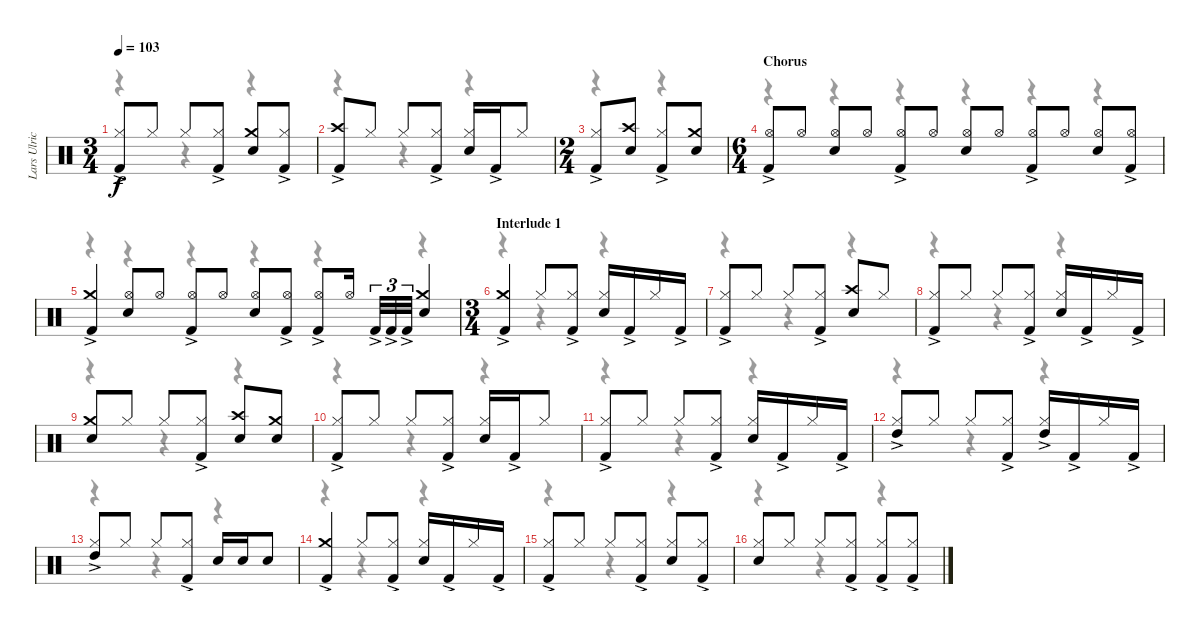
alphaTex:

\track ("Lars Ulrich (Drums)" "Lars Ulric") {instrument percussion}
\staff {score}
\articulation defaults
\voice
\ts (3 4)
\tempo 103
\clef neutral
\ks c
("Hi-Hat (closed)" "Kick (hit) 2"{ac}).8{dy f} "Hi-Hat (closed)".8 "Hi-Hat (closed)".8 ("Hi-Hat (closed)" "Kick (hit) 2"{ac}).8 ("Crash medium (hit)" "Snare (hit) 2").8 ("Hi-Hat (closed)" "Kick (hit) 2"{ac}).8 |
("Crash high (hit)" "Kick (hit) 2"{ac}).8 "Hi-Hat (closed)".8 "Hi-Hat (closed)".8 ("Hi-Hat (closed)" "Kick (hit) 2"{ac}).8 ("Hi-Hat (closed)" "Snare (hit) 2").16 "Kick (hit) 2"{ac}.16 "Hi-Hat (closed)".8 |
\ts (2 4)
("Hi-Hat (closed)" "Kick (hit) 2"{ac}).8 ("Crash high (hit)" "Snare (hit) 2").8 ("Hi-Hat (closed)" "Kick (hit) 2"{ac}).8 ("Crash medium (hit)" "Snare (hit) 2").8 |
\ts (6 4)
\section ("" "Chorus")
("Hi-Hat (open)" "Kick (hit) 2"{ac}).8 "Hi-Hat (open)".8 ("Hi-Hat (open)" "Snare (hit) 2").8 "Hi-Hat (open)".8 ("Hi-Hat (open)" "Kick (hit) 2"{ac}).8 "Hi-Hat (open)".8 ("Hi-Hat (open)" "Snare (hit) 2").8 "Hi-Hat (open)".8 ("Hi-Hat (open)" "Kick (hit) 2"{ac}).8 "Hi-Hat (open)".8 ("Hi-Hat (open)" "Snare (hit) 2").8 ("Hi-Hat (open)" "Kick (hit) 2"{ac}).8 |
("Crash medium (hit)" "Kick (hit) 2"{ac}).4 ("Hi-Hat (open)" "Snare (hit) 2").8 "Hi-Hat (open)".8 ("Hi-Hat (open)" "Kick (hit) 2"{ac}).8 "Hi-Hat (open)".8 ("Hi-Hat (open)" "Snare (hit) 2").8 ("Hi-Hat (open)" "Kick (hit) 2"{ac}).8 ("Hi-Hat (open)" "Kick (hit) 2"{ac}).8 "Hi-Hat (open)".16 "Kick (hit) 2"{ac}.32{tu (3 2)} "Kick (hit) 2"{ac}.32{tu (3 2)} "Kick (hit) 2"{ac}.32{tu (3 2)} ("Crash medium (hit)" "Snare (hit) 2").4 |
\ts (3 4)
\section ("" "Interlude 1")
("Crash medium (hit)" "Kick (hit) 2"{ac}).4 "Hi-Hat (closed)".8 ("Hi-Hat (closed)" "Kick (hit) 2"{ac}).8 ("Hi-Hat (closed)" "Snare (hit) 2").16 "Kick (hit) 2"{ac}.16 "Hi-Hat (closed)".16 "Kick (hit) 2"{ac}.16 |
("Hi-Hat (closed)" "Kick (hit) 2"{ac}).8 "Hi-Hat (closed)".8 "Hi-Hat (closed)".8 ("Hi-Hat (closed)" "Kick (hit) 2"{ac}).8 ("Crash high (hit)" "Snare (hit) 2").8 "Hi-Hat (closed)".8 |
("Hi-Hat (closed)" "Kick (hit) 2"{ac}).8 "Hi-Hat (closed)".8 "Hi-Hat (closed)".8 ("Hi-Hat (closed)" "Kick (hit) 2"{ac}).8 ("Hi-Hat (closed)" "Snare (hit) 2").16 "Kick (hit) 2"{ac}.16 "Hi-Hat (closed)".16 "Kick (hit) 2"{ac}.16 |
("Crash medium (hit)" "Snare (hit) 2").8 "Hi-Hat (closed)".8 "Hi-Hat (closed)".8 ("Hi-Hat (closed)" "Kick (hit) 2"{ac}).8 ("Crash high (hit)" "Snare (hit) 2").8 ("Crash medium (hit)" "Snare (hit) 2").8 |
("Hi-Hat (closed)" "Kick (hit) 2"{ac}).8 "Hi-Hat (closed)".8 "Hi-Hat (closed)".8 ("Hi-Hat (closed)" "Kick (hit) 2"{ac}).8 ("Hi-Hat (closed)" "Snare (hit) 2").16 "Kick (hit) 2"{ac}.16 "Hi-Hat (closed)".8 |
("Hi-Hat (closed)" "Kick (hit) 2"{ac}).8 "Hi-Hat (closed)".8 "Hi-Hat (closed)".8 ("Hi-Hat (closed)" "Kick (hit) 2"{ac}).8 ("Hi-Hat (closed)" "Snare (hit) 2").16 "Kick (hit) 2"{ac}.16 "Hi-Hat (closed)".16 "Kick (hit) 2"{ac}.16 |
("High Tom (hit)"{ac} "Hi-Hat (closed)").8 "Hi-Hat (closed)".8 "Hi-Hat (closed)".8 ("Hi-Hat (closed)" "Kick (hit) 2"{ac}).8 ("High Tom (hit)"{ac} "Hi-Hat (closed)").16 "Kick (hit) 2"{ac}.16 "Hi-Hat (closed)".16 "Kick (hit) 2"{ac}.16 |
("High Tom (hit)"{ac} "Hi-Hat (closed)").8 "Hi-Hat (closed)".8 "Hi-Hat (closed)".8 ("Hi-Hat (closed)" "Kick (hit) 2"{ac}).8 "Snare (hit) 2".16 "Snare (hit) 2".16 "Snare (hit) 2".8 |
("Crash medium (hit)" "Kick (hit) 2"{ac}).4 "Hi-Hat (closed)".8 ("Hi-Hat (closed)" "Kick (hit) 2"{ac}).8 ("Hi-Hat (closed)" "Snare (hit) 2").16 "Kick (hit) 2"{ac}.16 "Hi-Hat (closed)".16 "Kick (hit) 2"{ac}.16 |
("Hi-Hat (closed)" "Kick (hit) 2"{ac}).8 "Hi-Hat (closed)".8 "Hi-Hat (closed)".8 ("Hi-Hat (closed)" "Kick (hit) 2"{ac}).8 ("Hi-Hat (closed)" "Snare (hit) 2").8 ("Hi-Hat (closed)" "Kick (hit) 2"{ac}).8 |
("Hi-Hat (closed)" "Snare (hit) 2").8 "Hi-Hat (closed)".8 "Hi-Hat (closed)".8 ("Hi-Hat (closed)" "Kick (hit) 2"{ac}).8 ("Hi-Hat (closed)" "Kick (hit) 2"{ac}).8 ("Hi-Hat (closed)" "Kick (hit) 2"{ac}).8
\voice
\clef neutral
\ottava regular
\simile none
\ks c
r.4{dy f} r.4 r.4 |
r.4 r.4 r.4 |
r.4 r.4 |
r.4 r.4 r.4 r.4 r.4 r.4 |
r.4 r.4 r.4 r.4 r.4 r.4 |
r.4 r.4 r.4 |
r.4 r.4 r.4 |
r.4 r.4 r.4 |
r.4 r.4 r.4 |
r.4 r.4 r.4 |
r.4 r.4 r.4 |
r.4 r.4 r.4 |
r.4 r.4 r.4 |
r.4 r.4 r.4 |
r.4 r.4 r.4 |
r.4 r.4 r.4
